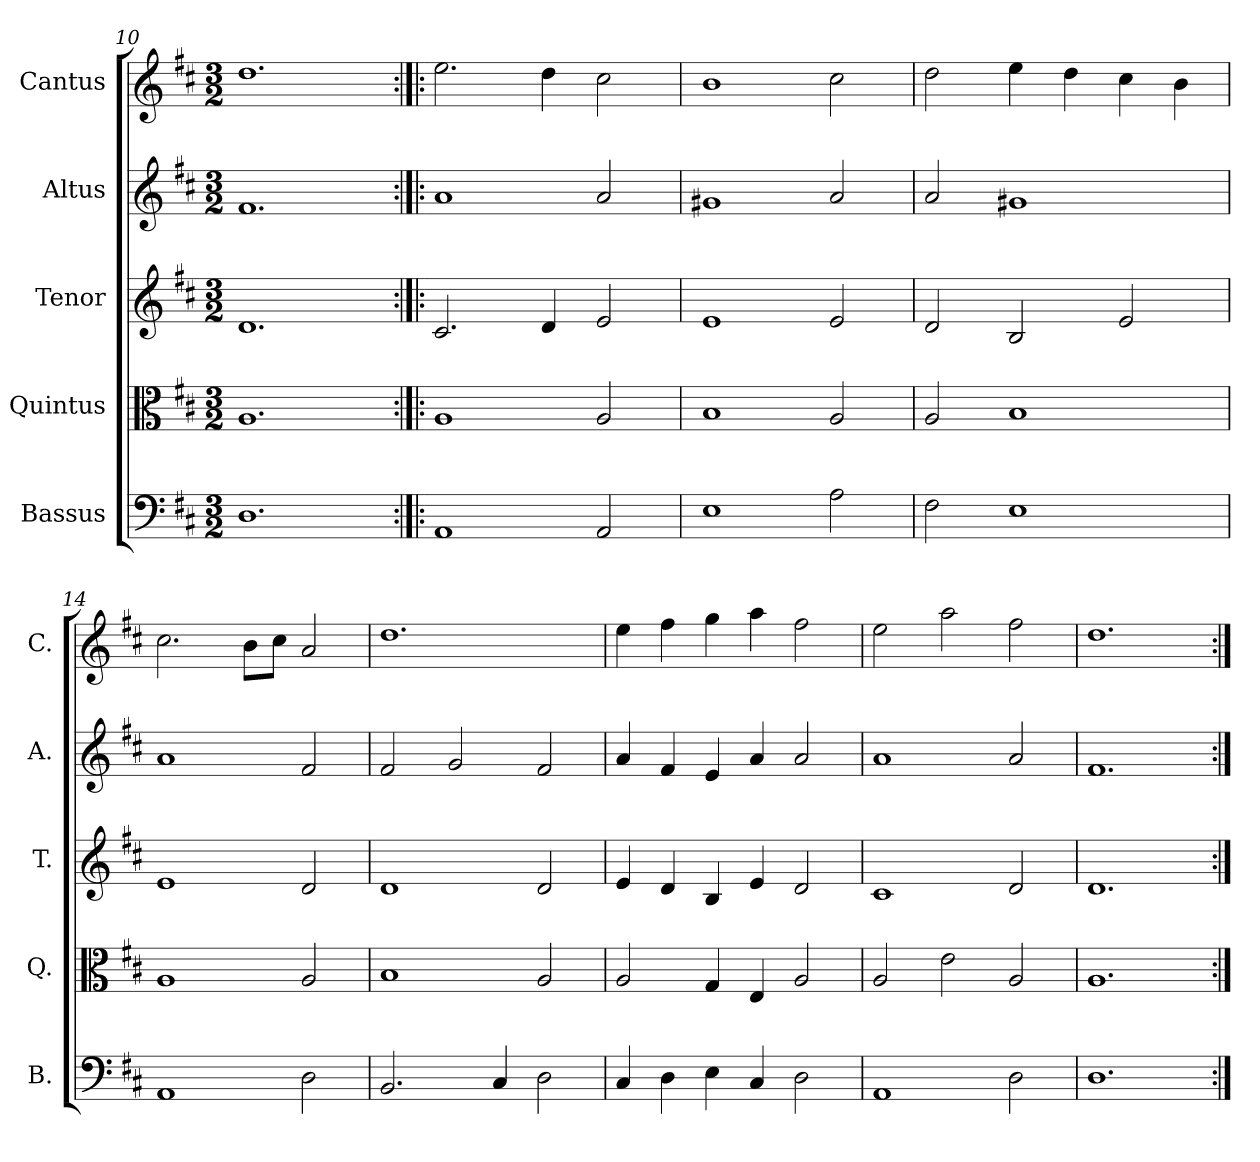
**kern	**kern	**kern	**kern	**kern
*part5	*part4	*part3	*part2	*part1
*staff5	*staff4	*staff3	*staff2	*staff1
*I"Bassus	*I"Quintus	*I"Tenor	*I"Altus	*I"Cantus
*I'B.	*I'Q.	*I'T.	*I'A.	*I'C.
*clefF4	*clefC3	*clefG2	*clefG2	*clefG2
*k[f#c#]	*k[f#c#]	*k[f#c#]	*k[f#c#]	*k[f#c#]
*D:	*D:	*D:	*D:	*D:
*M3/2	*M3/2	*M3/2	*M3/2	*M3/2
=10	=10	=10	=10	=10
1.D	1.A	1.d	1.f#	1.dd
=11:|!|:	=11:|!|:	=11:|!|:	=11:|!|:	=11:|!|:
1AA	1A	2.c#/	1a	2.ee\
.	.	4d/	.	4dd\
2AA/	2A/	2e/	2a/	2cc#\
=12	=12	=12	=12	=12
1E	1B	1e	1g#X	1b
2A\	2A/	2e/	2a/	2cc#\
=13	=13	=13	=13	=13
2F#\	2A/	2d/	2a/	2dd\
1E	1B	2B/	1g#X	4ee\
.	.	.	.	4dd\
.	.	2e/	.	4cc#\
.	.	.	.	4b\
=14	=14	=14	=14	=14
1AA	1A	1e	1a	2.cc#\
.	.	.	.	8b\L
.	.	.	.	8cc#\J
2D\	2A/	2d/	2f#/	2a/
!!LO:PB:g=z
=15	=15	=15	=15	=15
2.BB/	1B	1d	2f#/	1.dd
.	.	.	2g/	.
4C#/	.	.	.	.
2D\	2A/	2d/	2f#/	.
=16	=16	=16	=16	=16
4C#/	2A/	4e/	4a/	4ee\
4D\	.	4d/	4f#/	4ff#\
4E\	4G/	4B/	4e/	4gg\
4C#/	4E/	4e/	4a/	4aa\
2D\	2A/	2d/	2a/	2ff#\
=17	=17	=17	=17	=17
1AA	2A/	1c#	1a	2ee\
.	2e\	.	.	2aa\
2D\	2A/	2d/	2a/	2ff#\
=18	=18	=18	=18	=18
1.D	1.A	1.d	1.f#	1.dd
=:|!	=:|!	=:|!	=:|!	=:|!
*-	*-	*-	*-	*-
